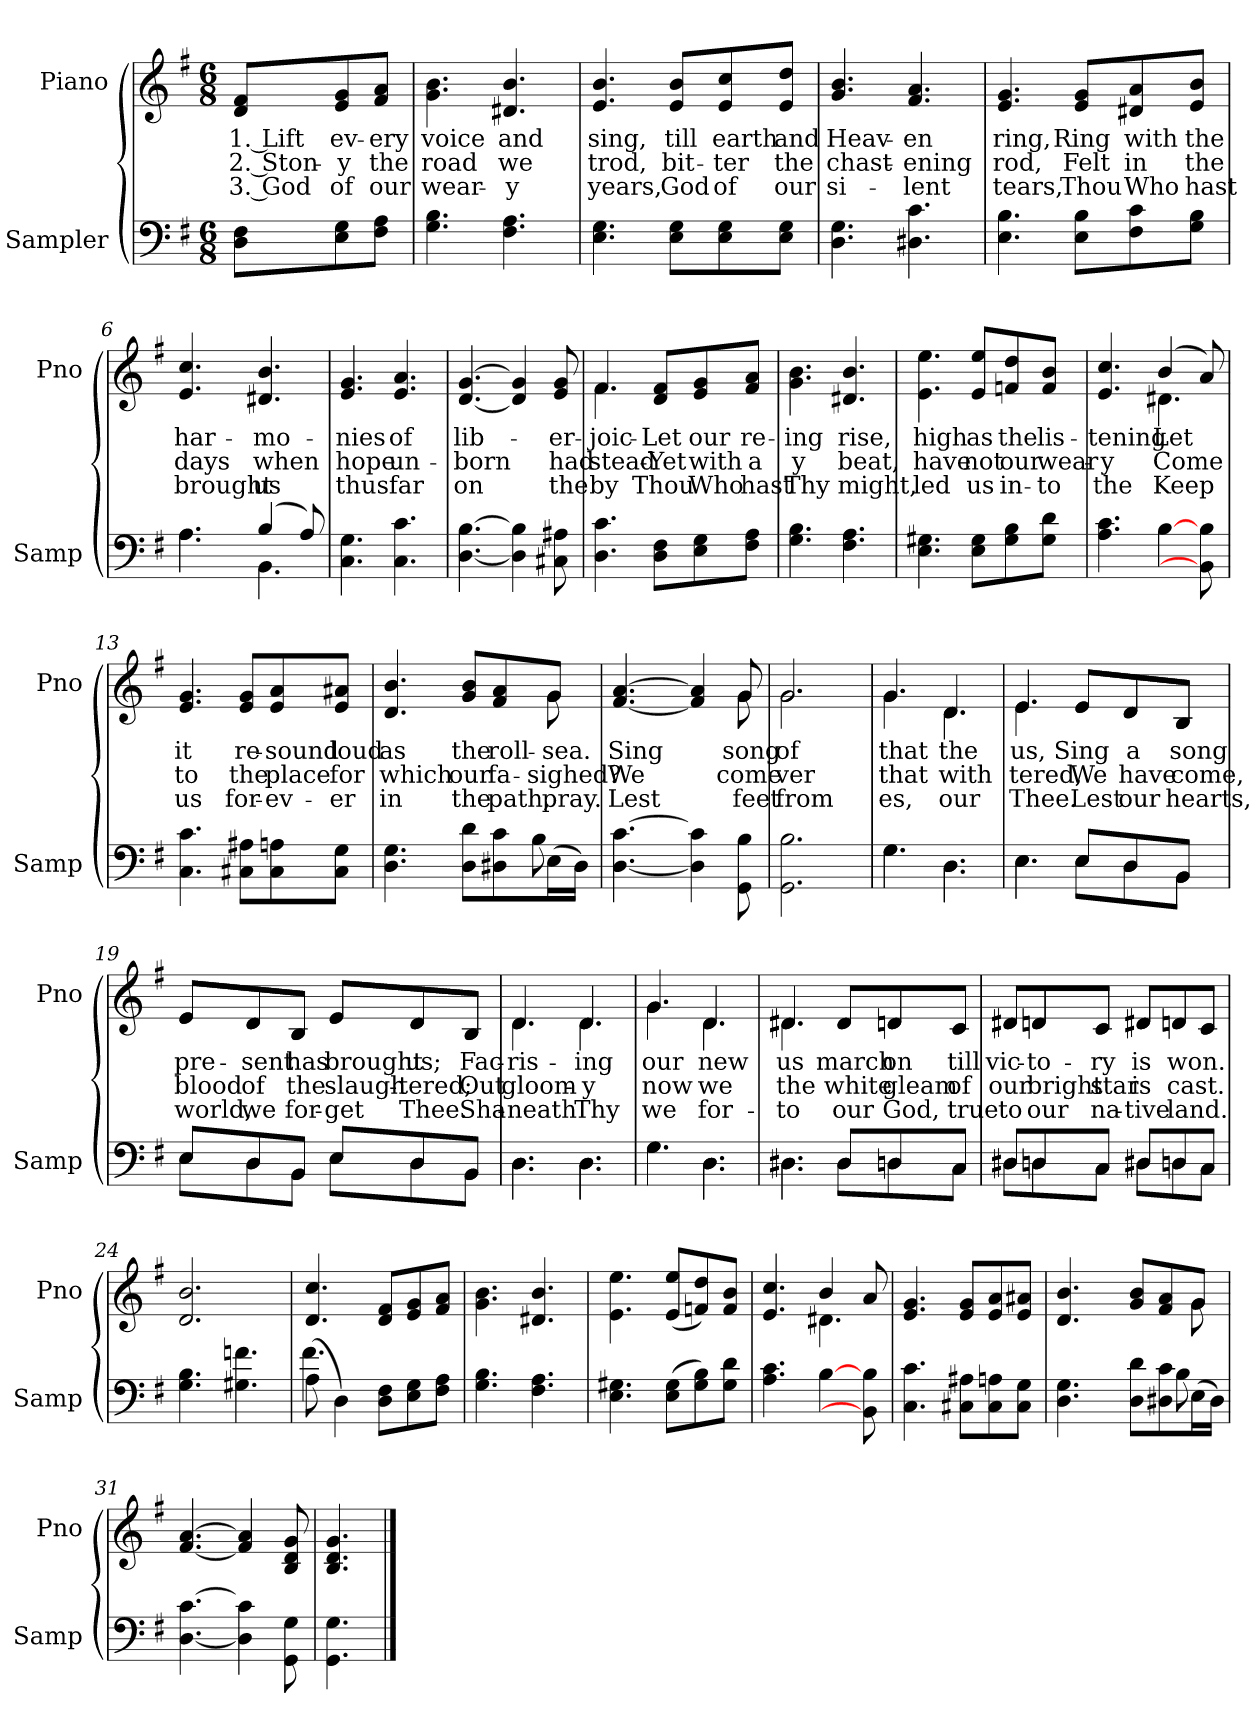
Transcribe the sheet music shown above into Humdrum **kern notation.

**kern	**kern	**text	**text	**text
*part2	*part1	*part1	*part1	*part1
*staff2	*staff1	*staff1	*staff1	*staff1
*I"Sampler	*I"Piano	*	*	*
*I'Samp	*I'Pno	*	*	*
*clefF4	*clefG2	*	*	*
*k[f#]	*k[f#]	*	*	*
*G:	*G:	*	*	*
*M6/8	*M6/8	*	*	*
=1	=1	=1	=1	=1
8D\ 8F#\L	8d/ 8f#/L	1. Lift	2. Ston-	3. God
8E\ 8G\	8e/ 8g/	ev-	-y	of
8F#\ 8A\J	8f#/ 8a/J	-ery	the	our
=2	=2	=2	=2	=2
4.G 4.B	4.g\ 4.b\	voice	road	wear-
4.F# 4.A	4.d#X/ 4.b/	and	we	-y
=3	=3	=3	=3	=3
4.E 4.G	4.e/ 4.b/	sing,	trod,	years,
8E\ 8G\L	8e/ 8b/L	till	bit-	God
8E\ 8G\	8e/ 8cc/	earth	-ter	of
8E\ 8G\J	8e/ 8dd/J	and	the	our
=4	=4	=4	=4	=4
4.D 4.G	4.g 4.b	Heav-	chast-	si-
4.D#X 4.c	4.f#/ 4.a/	-en	-ening	-lent
=5	=5	=5	=5	=5
4.E 4.B	4.e/ 4.g/	ring,	rod,	tears,
8E\ 8B\L	8e/ 8g/L	Ring	Felt	Thou
8F#\ 8c\	8d#X/ 8a/	with	in	Who
8G\ 8B\J	8e/ 8b/J	the	the	hast
=6	=6	=6	=6	=6
*^	*	*	*	*
4.A\	4.A	4.e/ 4.cc/	har-	days	brought
(4B/	4.BB	4.d#X/ 4.b/	-mo-	when	us
8A/)	.	.	.	.	.
*v	*v	*	*	*	*
=7	=7	=7	=7	=7
4.C\ 4.G\	4.e/ 4.g/	-nies	hope	thus
4.C\ 4.c\	4.e/ 4.a/	of	un-	far
=8	=8	=8	=8	=8
[4.D\ [4.B\	[4.d/ [4.g/	lib-	-born	on
4D\] 4B\]	4d/] 4g/]	.	.	.
8C#X\ 8A#X\	8e/ 8g/	-er-	had	the
=9	=9	=9	=9	=9
*	*^	*	*	*
4.D\ 4.c\	4.f#/	4.f#	-joic-	stead-	by
8D\ 8F#\L	8d/ 8f#/L	4.ryy	Let	Yet	Thou
8E\ 8G\	8e/ 8g/	.	our	with	Who
8F#\ 8A\J	8f#/ 8a/J	.	re-	a	hast
*	*v	*v	*	*	*
=10	=10	=10	=10	=10
4.G\ 4.B\	4.g\ 4.b\	-ing	-y	Thy
4.F#\ 4.A\	4.d#X/ 4.b/	rise,	beat,	might,
=11	=11	=11	=11	=11
4.E\ 4.G#X\	4.e\ 4.ee\	high	have	led
8E\ 8G#\L	8e/ 8ee/L	as	not	us
8G#\ 8B\	8fn/ 8dd/	the	our	in-
8G#\ 8d\J	8f/ 8b/J	lis-	wear-	-to
=12	=12	=12	=12	=12
*	*^	*	*	*
4.A 4.c	4.e/ 4.cc/	4.ryy	-tening	-y	the
[4B\	(4b/	4.d#X	Let	Come	Keep
8BB\] 8B\	8a/)	.	.	.	.
*	*v	*v	*	*	*
=13	=13	=13	=13	=13
4.C\ 4.c\	4.e/ 4.g/	it	to	us
8C#X\ 8A#X\L	8e/ 8g/L	re-	the	for-
8C#\ 8An\	8e/ 8a/	-sound	place	-ev-
8C#\ 8G\J	8e/ 8a#X/J	loud	for	-er
=14	=14	=14	=14	=14
*^	*^	*	*	*
4.D\ 4.G\	8ryy	4.d/ 4.b/	8ryy	as	which	in
*v	*v	*	*	*	*	*
*	*v	*v	*	*	*
8D\ 8d\L	8g/ 8b/L	the	our	the
8D#X\ 8c\	8f#/ 8a/	roll-	fa-	path,
*^	*^	*	*	*
(16E\L	8B	8g/J	8g	sea.	sighed?	pray.
16D#\JJ)	.	.	.	.	.	.
*v	*v	*	*	*	*	*
=15	=15	=15	=15	=15	=15
[4.D\ [4.c\	[4.f#/ [4.a/	8ryy	Sing	We	Lest
*	*v	*v	*	*	*
4D\] 4c\]	4f#/] 4a/]	.	.	.
*	*^	*	*	*
8GG\ 8B\	8g/	8g	song	come	feet
=16	=16	=16	=16	=16	=16
2.GG\ 2.B\	2.g/	2.g	of	-ver	from
=17	=17	=17	=17	=17	=17
*^	*	*	*	*	*
4.G\	4.G	4.g/	4.g	that	that	-es,
4.D\	4.D	4.d/	4.d	the	with	our
=18	=18	=18	=18	=18	=18	=18
4.E\	4.E	4.e/	4.e	us,	-tered,	Thee.
8E\L	8E/L	8e/L	8e/L	Sing	We	Lest
8D\	8D/	8d/	8d/	a	have	our
8BB\J	8BB/J	8B/J	8B/J	song	come,	hearts,
=19	=19	=19	=19	=19	=19	=19
8E\L	8E/L	8e/L	8e/L	pre-	blood	world,
8D\	8D/	8d/	8d/	-sent	of	we
8BB\J	8BB/J	8B/J	8B/J	has	the	for-
8E\L	8E/L	8e/L	8e/L	brought	slaugh-	-get
8D\	8D/	8d/	8d/	us;	-tered;	Thee.
8BB\J	8BB/J	8B/J	8B/J	Fac-	Out	Sha-
=20	=20	=20	=20	=20	=20	=20
4.D\	4.D	4.d/	4.d	ris-	gloom-	-neath
4.D\	4.D	4.d/	4.d	-ing	-y	Thy
=21	=21	=21	=21	=21	=21	=21
4.G\	4.G	4.g/	4.g	our	now	we
4.D\	4.D	4.d/	4.d	new	we	for-
=22	=22	=22	=22	=22	=22	=22
4.D#X\	4.D#X	4.d#X/	4.d#X	us	the	to
8D#\L	8D#/L	8d#/L	8d#/L	march	white	our
8Dn\	8Dn/	8dn/	8dn/	on	gleam	God,
8C\J	8C/J	8c/J	8c/J	till	of	true
=23	=23	=23	=23	=23	=23	=23
8D#X\L	8D#X/L	8d#X/L	8d#X/L	vic-	our	to
8Dn\	8Dn/	8dn/	8dn/	-to-	bright	our
8C\J	8C/J	8c/J	8c/J	-ry	star	na-
8D#X\L	8D#X/L	8d#X/L	8d#X/L	is	is	-tive
8Dn\	8Dn/	8dn/	8dn/	won.	cast.	land.
8C\J	8C/J	8c/J	8c/J	.	.	.
*v	*v	*	*	*	*	*
*	*v	*v	*	*	*
=24	=24	=24	=24	=24
4.G\ 4.B\	2.d/ 2.b/	.	.	.
4.G#X\ 4.fn\	.	.	.	.
=25	=25	=25	=25	=25
*^	*	*	*	*
(8A\	4.f#	4.d/ 4.cc/	.	.	.
4D\)	.	.	.	.	.
8D\ 8F#\L	4.ryy	8d/ 8f#/L	.	.	.
8E\ 8G\	.	8e/ 8g/	.	.	.
8F#\ 8A\J	.	8f#/ 8a/J	.	.	.
*v	*v	*	*	*	*
=26	=26	=26	=26	=26
4.G\ 4.B\	4.g\ 4.b\	.	.	.
4.F#\ 4.A\	4.d#X/ 4.b/	.	.	.
=27	=27	=27	=27	=27
4.E\ 4.G#X\	4.e\ 4.ee\	.	.	.
(8E\ 8G#\L	(8e/ 8ee/L	.	.	.
8G#\ 8B\)	8fn/ 8dd/)	.	.	.
8G#\ 8d\J	8f/ 8b/J	.	.	.
=28	=28	=28	=28	=28
*	*^	*	*	*
4.A\ 4.c\	4.e/ 4.cc/	4.ryy	.	.	.
[4B	4b/	4.d#X	.	.	.
8BB\] 8B\	8a/	.	.	.	.
*	*v	*v	*	*	*
=29	=29	=29	=29	=29
4.C\ 4.c\	4.e/ 4.g/	.	.	.
8C#X\ 8A#X\L	8e/ 8g/L	.	.	.
8C#\ 8An\	8e/ 8a/	.	.	.
8C#\ 8G\J	8e/ 8a#X/J	.	.	.
=30	=30	=30	=30	=30
*^	*^	*	*	*
4.D\ 4.G\	8ryy	4.d/ 4.b/	8ryy	.	.	.
*v	*v	*	*	*	*	*
*	*v	*v	*	*	*
8D\ 8d\L	8g/ 8b/L	.	.	.
8D#X\ 8c\	8f#/ 8a/	.	.	.
*^	*^	*	*	*
(16E\L	8B	8g/J	8g	.	.	.
16D#\JJ)	.	.	.	.	.	.
*v	*v	*	*	*	*	*
*	*v	*v	*	*	*
=31	=31	=31	=31	=31
[4.D\ [4.c\	[4.f#/ [4.a/	.	.	.
4D\] 4c\]	4f#/] 4a/]	.	.	.
8GG\ 8G\	8B 8d 8g	.	.	.
=32	=32	=32	=32	=32
4.GG\ 4.G\	4.B 4.d 4.g	.	.	.
==	==	==	==	==
*-	*-	*-	*-	*-
